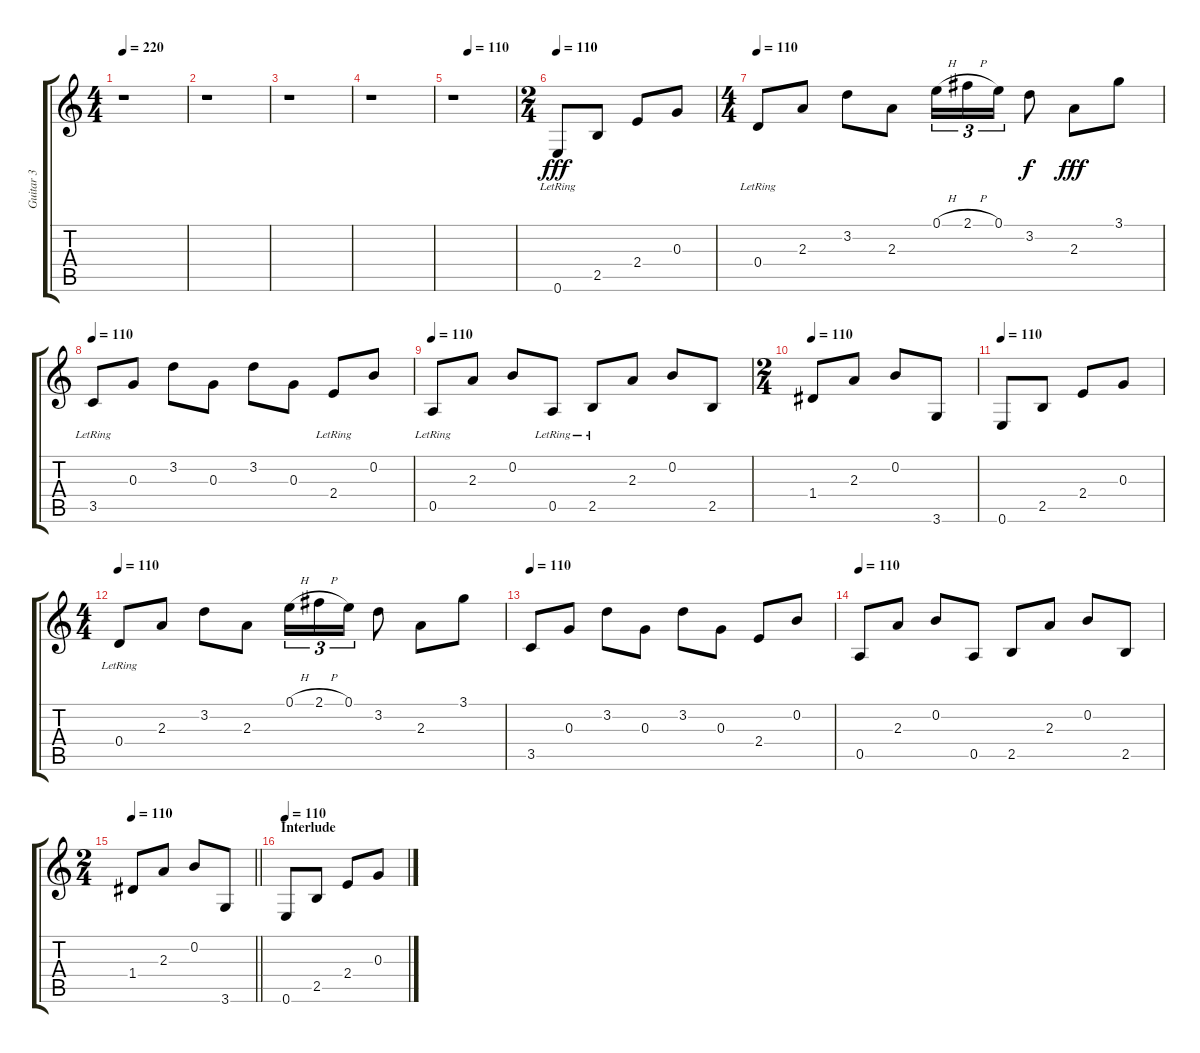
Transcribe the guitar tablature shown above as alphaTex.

\track ("Guitar 3" "Guitar 3") {instrument distortionguitar}
\staff {score tabs}
\tuning (E4 B3 G3 D3 A2 E2) {hide}
\ts (4 4)
\tempo 220
\clef g2
\ks c
r.1{dy f} |
r.1 |
r.1 |
r.1 |
\tempo (110 0.25)
r.1 |
\ts (2 4)
\tempo 110
0.6{lr}.8{dy fff instrument electricguitarclean} 2.5.8 2.4.8 0.3.8 |
\ts (4 4)
\tempo 110
0.4{lr}.8 2.3.8 3.2.8 2.3.8 0.1{h}.16{tu (3 2)} 2.1{h}.16{tu (3 2)} 0.1.16{tu (3 2)} 3.2.8{dy f} 2.3.8{dy fff} 3.1.8 |
\tempo 110
3.5{lr}.8 0.3.8 3.2.8 0.3.8 3.2.8 0.3.8 2.4{lr}.8 0.2.8 |
\tempo 110
0.5{lr}.8 2.3.8 0.2.8 0.5{lr}.8 2.5{lr}.8 2.3.8 0.2.8 2.5.8 |
\ts (2 4)
\tempo 110
1.4.8 2.3.8 0.2.8 3.6.8 |
\tempo 110
0.6.8{instrument electricguitarclean} 2.5.8 2.4.8 0.3.8 |
\ts (4 4)
\tempo 110
0.4{lr}.8 2.3.8 3.2.8 2.3.8 0.1{h}.16{tu (3 2)} 2.1{h}.16{tu (3 2)} 0.1.16{tu (3 2)} 3.2.8 2.3.8 3.1.8 |
\tempo 110
3.5.8 0.3.8 3.2.8 0.3.8 3.2.8 0.3.8 2.4.8 0.2.8 |
\tempo 110
0.5.8 2.3.8 0.2.8 0.5.8 2.5.8 2.3.8 0.2.8 2.5.8 |
\ts (2 4)
\tempo 110
\barLineRight lightlight
1.4.8 2.3.8 0.2.8 3.6.8 |
\section ("" "Interlude")
\tempo 110
0.6.8{volume 9 instrument electricguitarclean} 2.5.8 2.4.8 0.3.8
